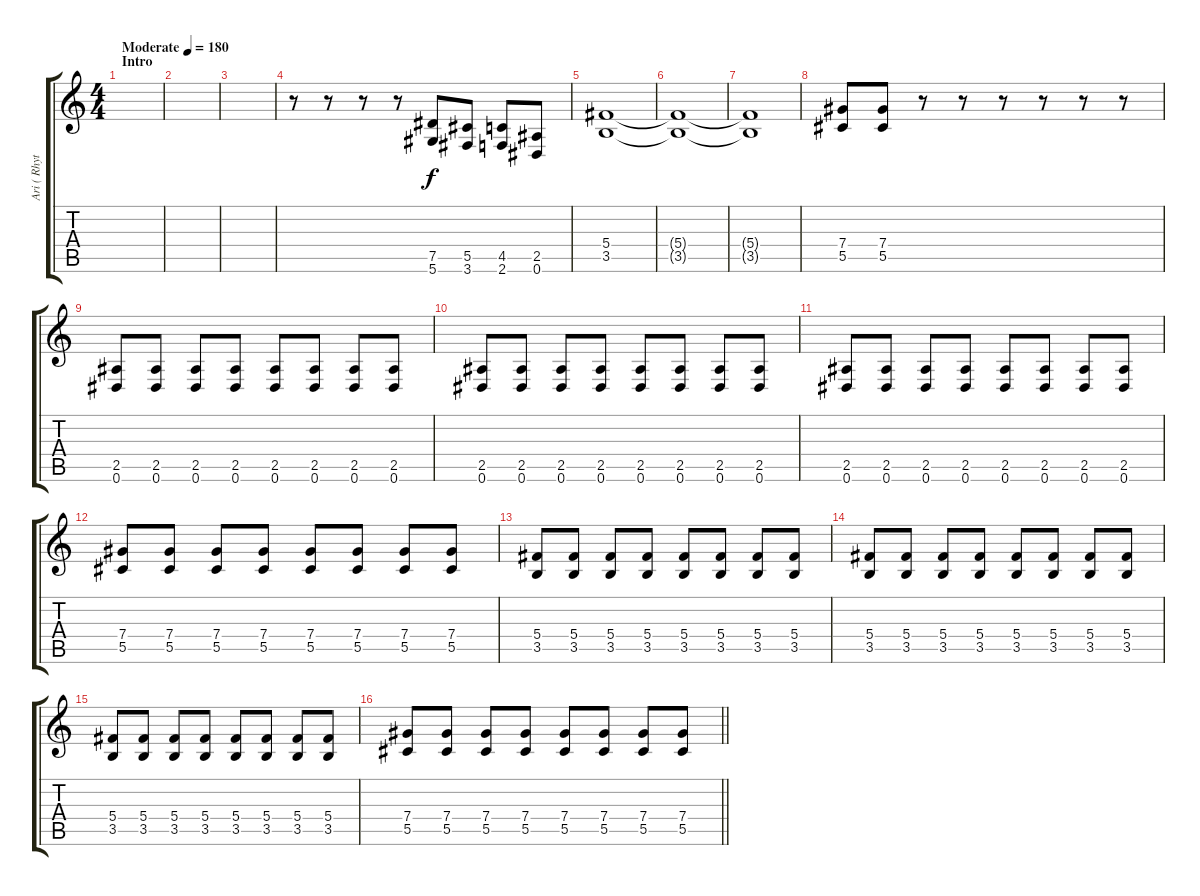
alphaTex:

\track ("Ari ( Rhythm )" "Ari ( Rhyt") {instrument distortionguitar}
\staff {score tabs}
\tuning (Eb4 Bb3 Gb3 Db3 Ab2 Eb2) {hide}
\ts (4 4)
\section ("" "Intro")
\tempo (180 "Moderate")
\clef g2
\ks c
|
|
|
r.8 r.8 r.8 r.8 (7.5 5.6).8 (5.5 3.6).8 (4.5 2.6).8 (2.5 0.6).8 |
(5.4 3.5).1 |
(5.4{t} 3.5{t}).1 |
(5.4{t} 3.5{t}).1 |
(7.4 5.5).8 (7.4 5.5).8 r.8 r.8 r.8 r.8 r.8 r.8 |
(2.5 0.6).8 (2.5 0.6).8 (2.5 0.6).8 (2.5 0.6).8 (2.5 0.6).8 (2.5 0.6).8 (2.5 0.6).8 (2.5 0.6).8 |
(2.5 0.6).8 (2.5 0.6).8 (2.5 0.6).8 (2.5 0.6).8 (2.5 0.6).8 (2.5 0.6).8 (2.5 0.6).8 (2.5 0.6).8 |
(2.5 0.6).8 (2.5 0.6).8 (2.5 0.6).8 (2.5 0.6).8 (2.5 0.6).8 (2.5 0.6).8 (2.5 0.6).8 (2.5 0.6).8 |
(7.4 5.5).8 (7.4 5.5).8 (7.4 5.5).8 (7.4 5.5).8 (7.4 5.5).8 (7.4 5.5).8 (7.4 5.5).8 (7.4 5.5).8 |
(5.4 3.5).8 (5.4 3.5).8 (5.4 3.5).8 (5.4 3.5).8 (5.4 3.5).8 (5.4 3.5).8 (5.4 3.5).8 (5.4 3.5).8 |
(5.4 3.5).8 (5.4 3.5).8 (5.4 3.5).8 (5.4 3.5).8 (5.4 3.5).8 (5.4 3.5).8 (5.4 3.5).8 (5.4 3.5).8 |
(5.4 3.5).8 (5.4 3.5).8 (5.4 3.5).8 (5.4 3.5).8 (5.4 3.5).8 (5.4 3.5).8 (5.4 3.5).8 (5.4 3.5).8 |
\barLineRight lightlight
(7.4 5.5).8 (7.4 5.5).8 (7.4 5.5).8 (7.4 5.5).8 (7.4 5.5).8 (7.4 5.5).8 (7.4 5.5).8 (7.4 5.5).8
